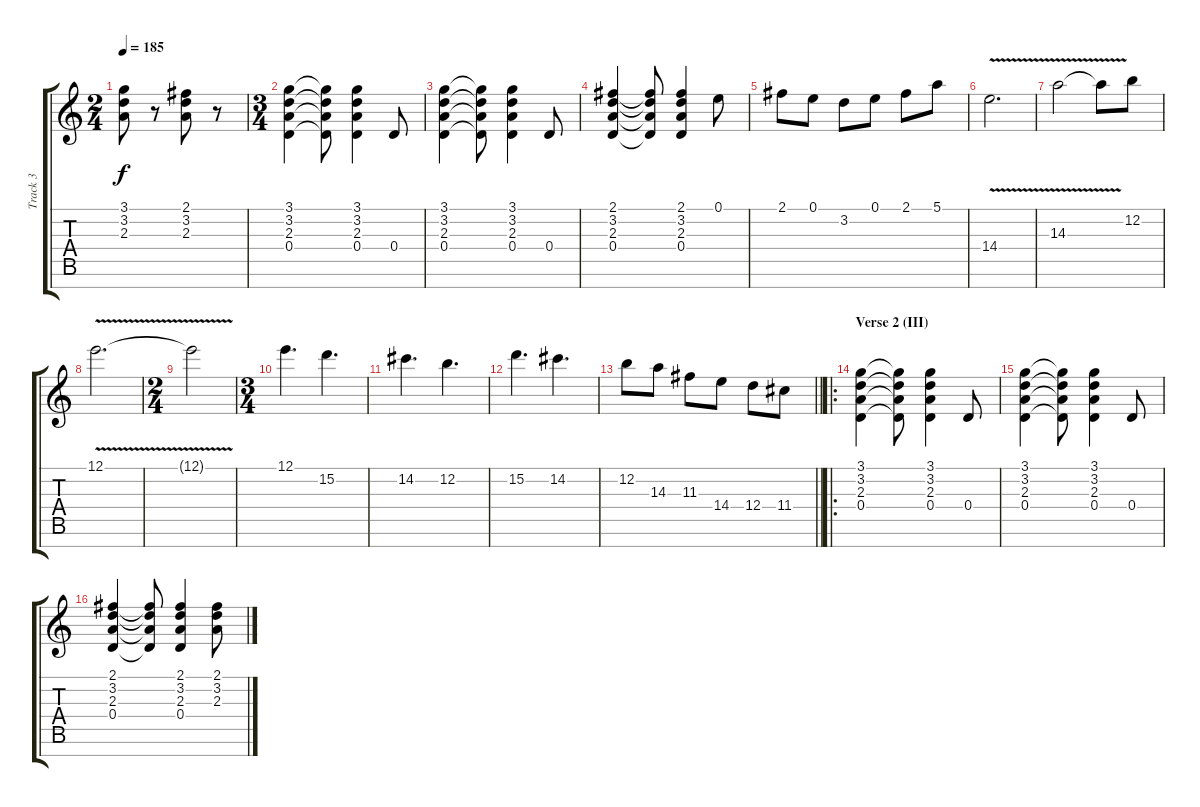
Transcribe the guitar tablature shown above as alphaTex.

\track ("Track 3" "Track 3") {instrument distortionguitar}
\staff {score tabs}
\tuning (E4 B3 G3 D3 A2 E2 B1) {hide}
\ts (2 4)
\tempo 185
\clef g2
\ks c
(3.1 3.2 2.3).8{dy f} r.8 (2.1 3.2 2.3).8 r.8 |
\ts (3 4)
(3.1 3.2 2.3 0.4).4 (3.1{t} 3.2{t} 2.3{t} 0.4{t}).8 (3.1 3.2 2.3 0.4).4 0.4.8 |
(3.1 3.2 2.3 0.4).4 (3.1{t} 3.2{t} 2.3{t} 0.4{t}).8 (3.1 3.2 2.3 0.4).4 0.4.8 |
(2.1 3.2 2.3 0.4).4 (2.1{t} 3.2{t} 2.3{t} 0.4{t}).8 (2.1 3.2 2.3 0.4).4 0.1.8 |
2.1.8 0.1.8 3.2.8 0.1.8 2.1.8 5.1.8 |
14.4{v}.2{d instrument distortionguitar} |
14.3{v}.2 14.3{t}.8 12.2.8 |
12.1{v}.2{d} |
\ts (2 4)
12.1{t}.2 |
\ts (3 4)
12.1.4{d} 15.2.4{d} |
14.2.4{d} 12.2.4{d} |
15.2.4{d} 14.2.4{d} |
\barLineRight lightlight
12.2.8 14.3.8 11.3.8 14.4.8 12.4.8 11.4.8 |
\ro
\section ("" "Verse 2 (III)")
(3.1 3.2 2.3 0.4).4{instrument acousticguitarsteel} (3.1{t} 3.2{t} 2.3{t} 0.4{t}).8 (3.1 3.2 2.3 0.4).4 0.4.8 |
(3.1 3.2 2.3 0.4).4 (3.1{t} 3.2{t} 2.3{t} 0.4{t}).8 (3.1 3.2 2.3 0.4).4 0.4.8 |
(2.1 3.2 2.3 0.4).4 (2.1{t} 3.2{t} 2.3{t} 0.4{t}).8 (2.1 3.2 2.3 0.4).4 (2.1 3.2 2.3).8
